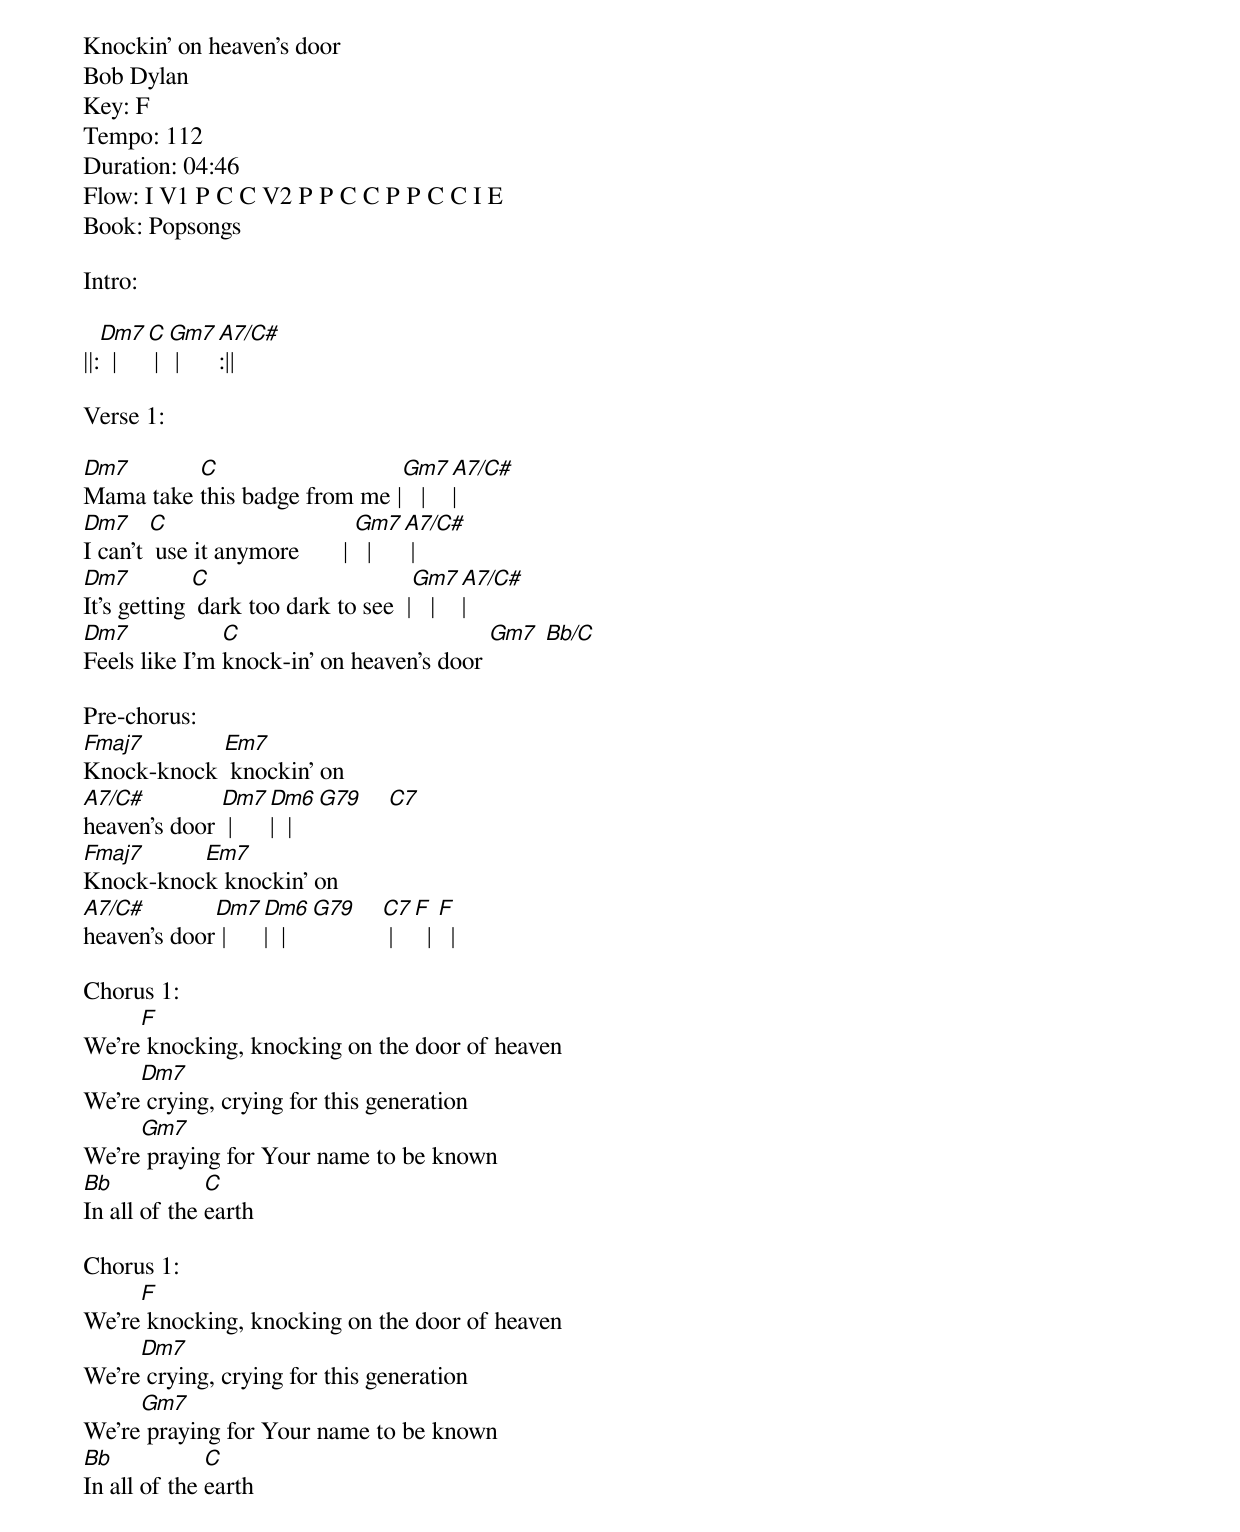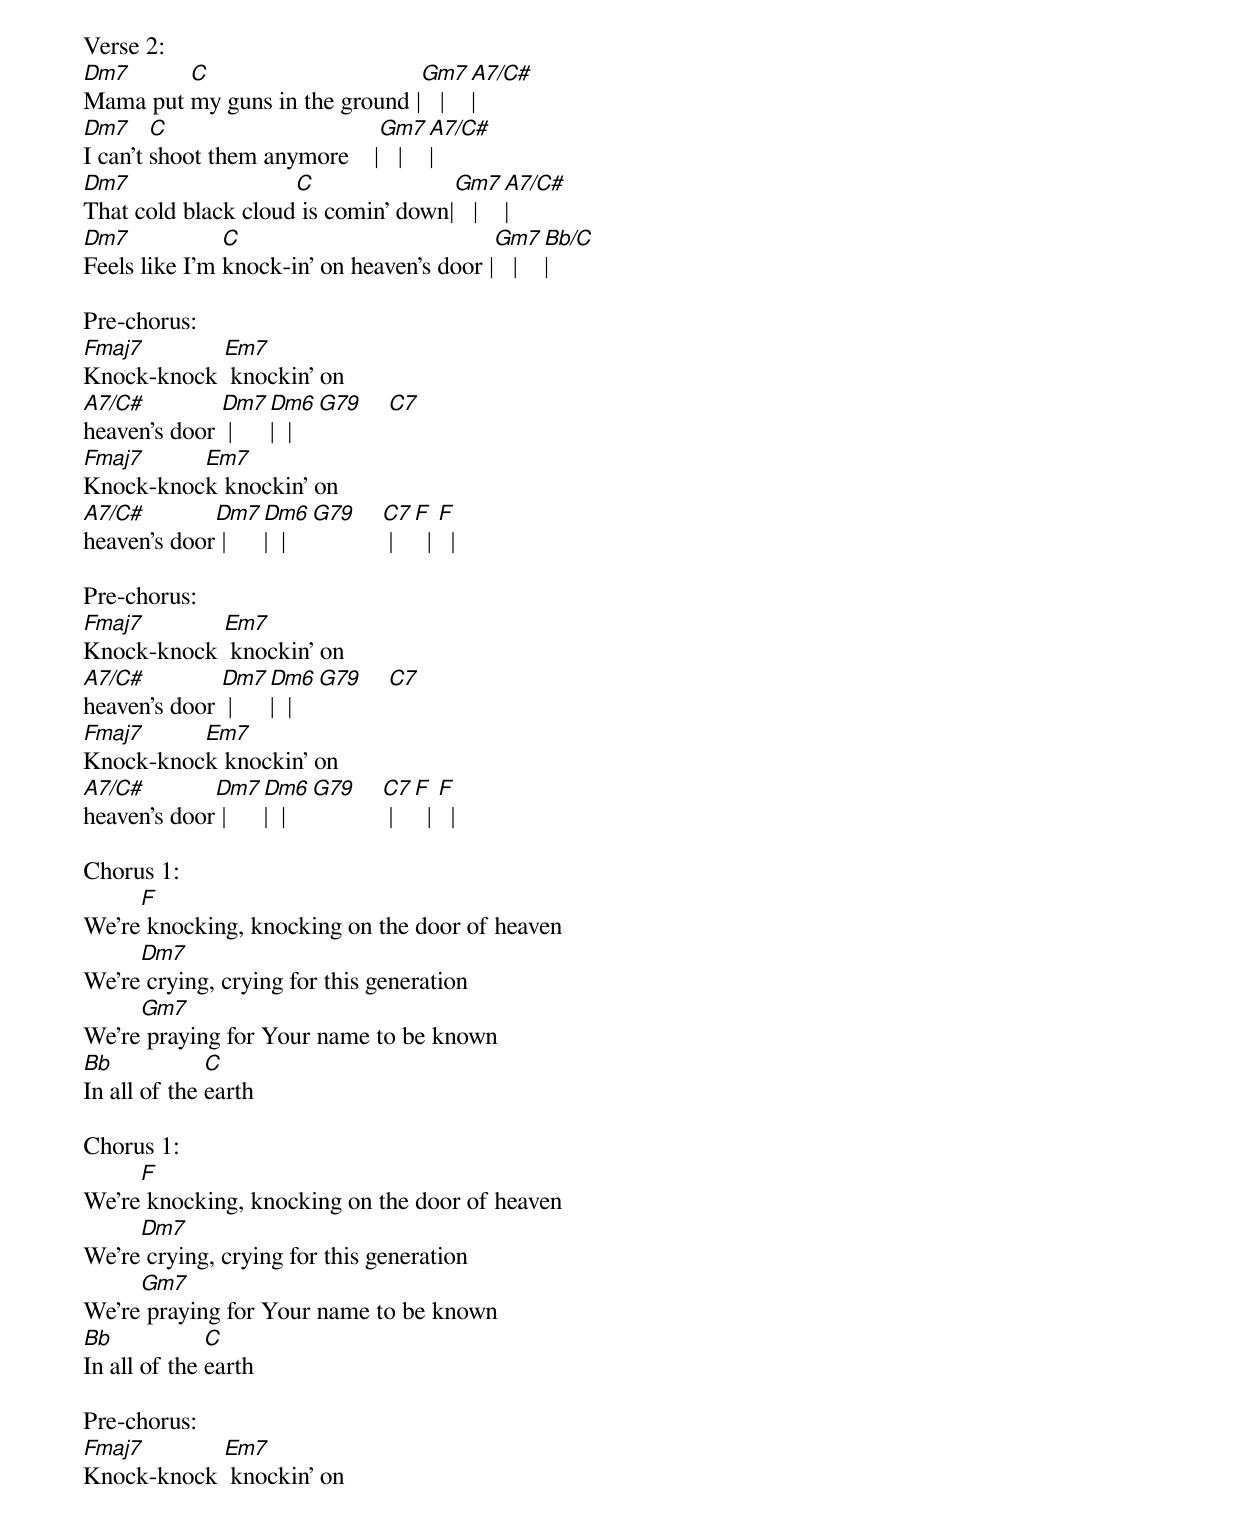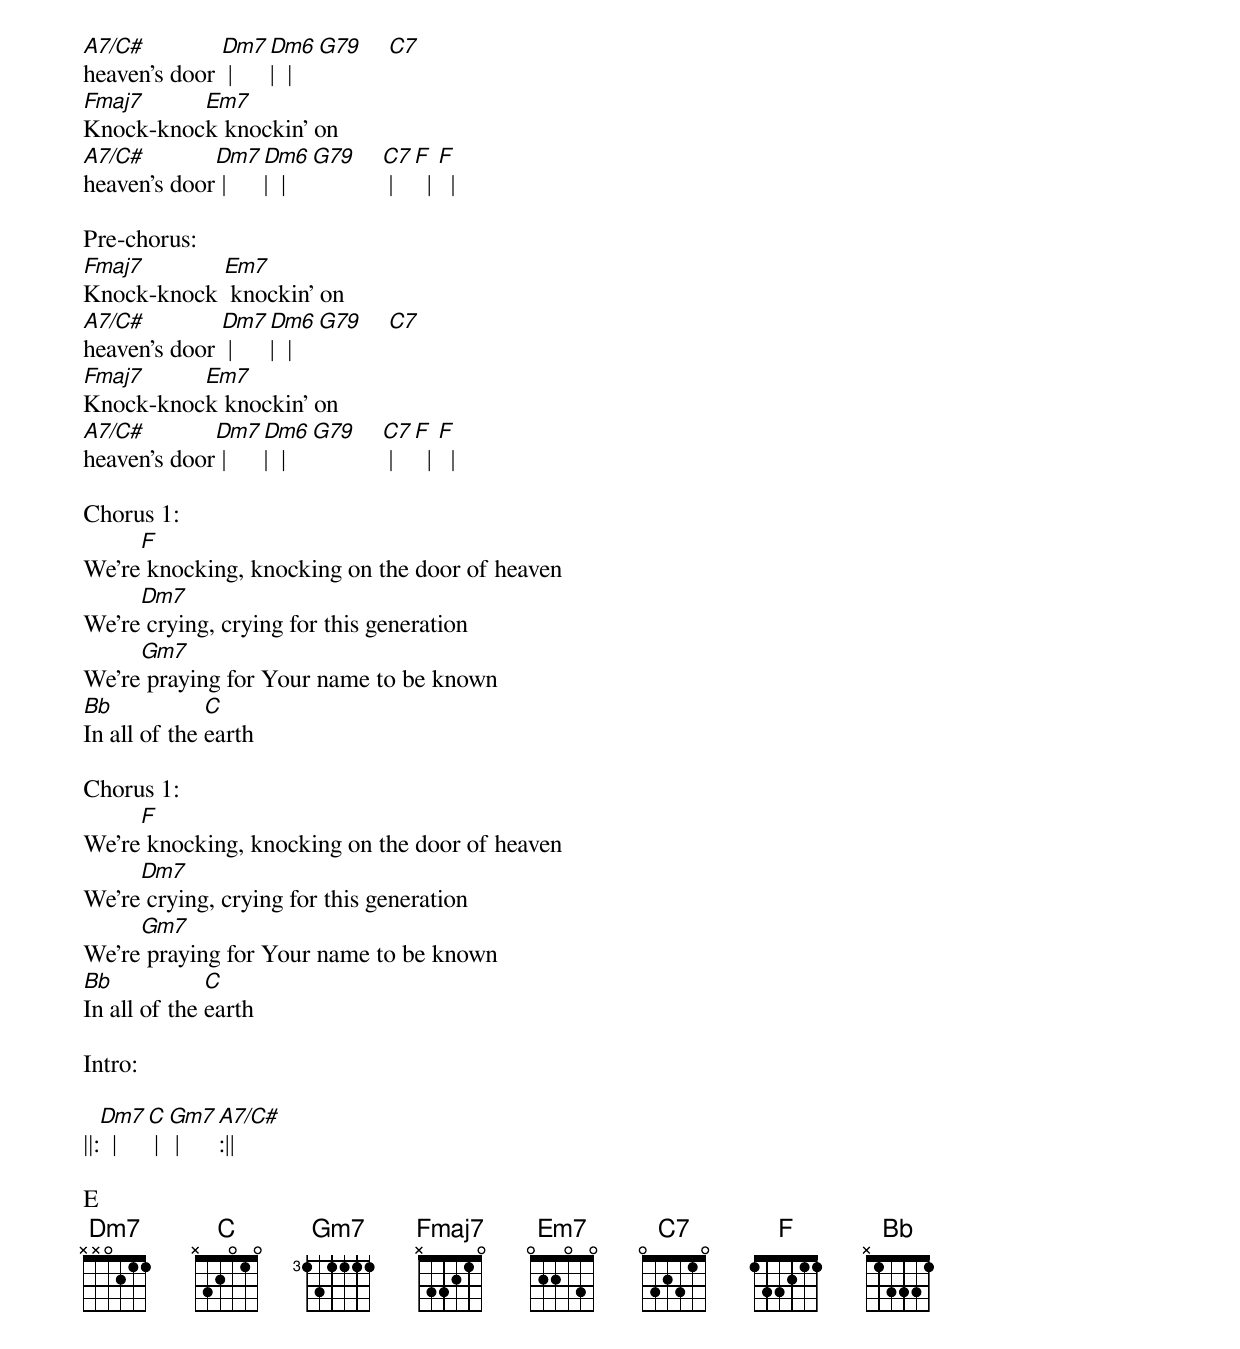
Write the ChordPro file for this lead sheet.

Knockin' on heaven's door
Bob Dylan
Key: F
Tempo: 112
Duration: 04:46
Flow: I V1 P C C V2 P P C C P P C C I E
Book: Popsongs

Intro:

||:[Dm7]  | [C] | [Gm7] |  [A7/C#]:||

Verse 1:

[Dm7]Mama take [C]this badge from me |[Gm7]   |  [A7/C#]|
[Dm7]I can't [C] use it anymore       | [Gm7]  | [A7/C#] |
[Dm7]It's getting [C] dark too dark to see  |[Gm7]   |  [A7/C#]|
[Dm7]Feels like I'm [C]knock-in' on heaven's door [Gm7] [Bb/C]

Pre-chorus:
[Fmaj7]Knock-knock [Em7] knockin' on
[A7/C#]heaven's door [Dm7] |  [Dm6]|  |[G79]    [C7]
[Fmaj7]Knock-knoc[Em7]k knockin' on
[A7/C#]heaven's door[Dm7] |  [Dm6]|  |[G79]    [C7] | [F]  | [F]  |

Chorus 1:
We're[F] knocking, knocking on the door of heaven
We're[Dm7] crying, crying for this generation
We're[Gm7] praying for Your name to be known
[Bb]In all of the [C]earth

Chorus 1:
We're[F] knocking, knocking on the door of heaven
We're[Dm7] crying, crying for this generation
We're[Gm7] praying for Your name to be known
[Bb]In all of the [C]earth

Verse 2:
[Dm7]Mama put [C]my guns in the ground |[Gm7]   |  [A7/C#]|
[Dm7]I can't [C]shoot them anymore    |[Gm7]   |  [A7/C#]|
[Dm7]That cold black cloud[C] is comin' down|[Gm7]   |  [A7/C#]|
[Dm7]Feels like I'm [C]knock-in' on heaven's door |[Gm7]   |  [Bb/C]|

Pre-chorus:
[Fmaj7]Knock-knock [Em7] knockin' on
[A7/C#]heaven's door [Dm7] |  [Dm6]|  |[G79]    [C7]
[Fmaj7]Knock-knoc[Em7]k knockin' on
[A7/C#]heaven's door[Dm7] |  [Dm6]|  |[G79]    [C7] | [F]  | [F]  |

Pre-chorus:
[Fmaj7]Knock-knock [Em7] knockin' on
[A7/C#]heaven's door [Dm7] |  [Dm6]|  |[G79]    [C7]
[Fmaj7]Knock-knoc[Em7]k knockin' on
[A7/C#]heaven's door[Dm7] |  [Dm6]|  |[G79]    [C7] | [F]  | [F]  |

Chorus 1:
We're[F] knocking, knocking on the door of heaven
We're[Dm7] crying, crying for this generation
We're[Gm7] praying for Your name to be known
[Bb]In all of the [C]earth

Chorus 1:
We're[F] knocking, knocking on the door of heaven
We're[Dm7] crying, crying for this generation
We're[Gm7] praying for Your name to be known
[Bb]In all of the [C]earth

Pre-chorus:
[Fmaj7]Knock-knock [Em7] knockin' on
[A7/C#]heaven's door [Dm7] |  [Dm6]|  |[G79]    [C7]
[Fmaj7]Knock-knoc[Em7]k knockin' on
[A7/C#]heaven's door[Dm7] |  [Dm6]|  |[G79]    [C7] | [F]  | [F]  |

Pre-chorus:
[Fmaj7]Knock-knock [Em7] knockin' on
[A7/C#]heaven's door [Dm7] |  [Dm6]|  |[G79]    [C7]
[Fmaj7]Knock-knoc[Em7]k knockin' on
[A7/C#]heaven's door[Dm7] |  [Dm6]|  |[G79]    [C7] | [F]  | [F]  |

Chorus 1:
We're[F] knocking, knocking on the door of heaven
We're[Dm7] crying, crying for this generation
We're[Gm7] praying for Your name to be known
[Bb]In all of the [C]earth

Chorus 1:
We're[F] knocking, knocking on the door of heaven
We're[Dm7] crying, crying for this generation
We're[Gm7] praying for Your name to be known
[Bb]In all of the [C]earth

Intro:

||:[Dm7]  | [C] | [Gm7] |  [A7/C#]:||

E
